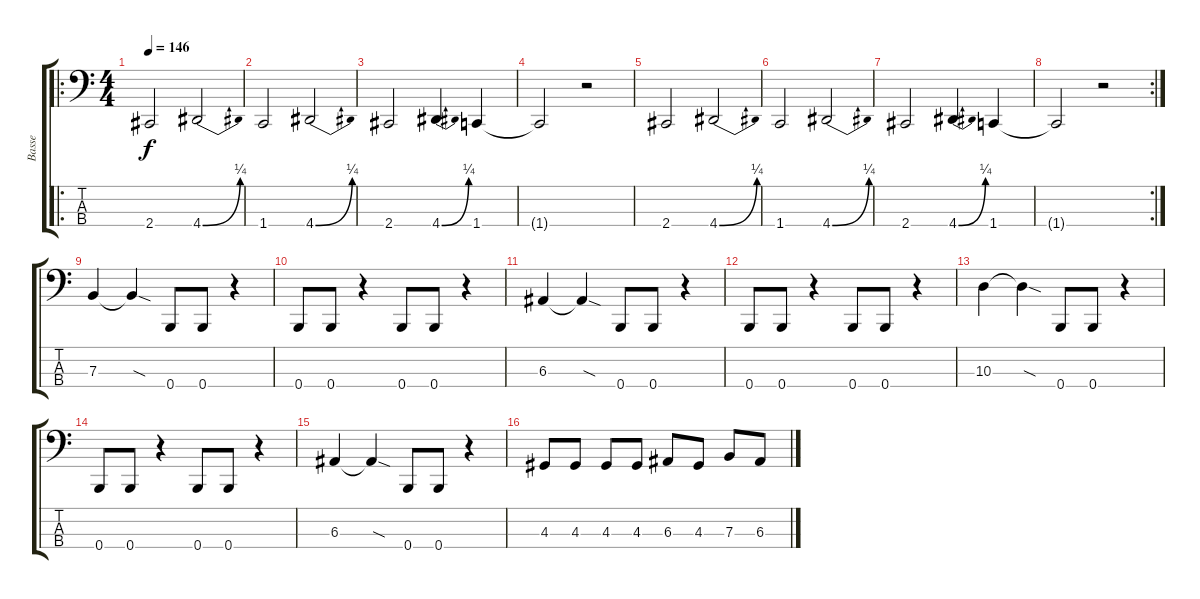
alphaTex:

\track ("Basse" "Basse") {instrument electricbassfinger}
\staff {score tabs}
\tuning (D2 A1 E1 B0) {hide}
\ro
\ts (4 4)
\tempo 146
\clef f4
\ks c
2.4.2{dy f} 4.4{be (bend 0 0 60 1)}.2 |
1.4.2 4.4{be (bend 0 0 60 1)}.2 |
2.4.2 4.4{be (bend 0 0 60 1)}.4 1.4.4 |
1.4{t}.2 r.2 |
2.4.2 4.4{be (bend 0 0 60 1)}.2 |
1.4.2 4.4{be (bend 0 0 60 1)}.2 |
2.4.2 4.4{be (bend 0 0 60 1)}.4 1.4.4 |
\rc 2
1.4{t}.2 r.2 |
7.3.4 7.3{sod t}.4 0.4.8 0.4.8 r.4 |
0.4.8 0.4.8 r.4 0.4.8 0.4.8 r.4 |
6.3.4 6.3{sod t}.4 0.4.8 0.4.8 r.4 |
0.4.8 0.4.8 r.4 0.4.8 0.4.8 r.4 |
10.3.4 10.3{sod t}.4 0.4.8 0.4.8 r.4 |
0.4.8 0.4.8 r.4 0.4.8 0.4.8 r.4 |
6.3.4 6.3{sod t}.4 0.4.8 0.4.8 r.4 |
4.3.8 4.3.8 4.3.8 4.3.8 6.3.8 4.3.8 7.3.8 6.3.8
